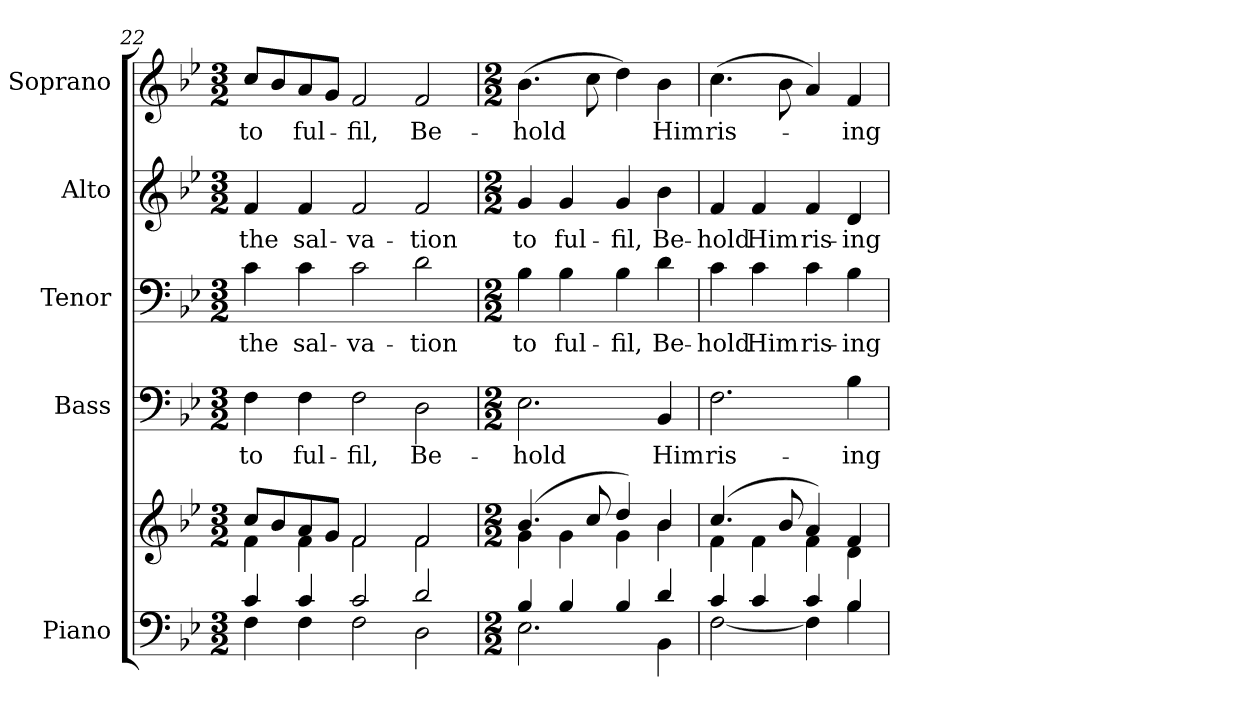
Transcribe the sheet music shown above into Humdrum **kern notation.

**kern	**kern	**kern	**text	**kern	**text	**kern	**text	**kern	**text
*part5	*part5	*part4	*part4	*part3	*part3	*part2	*part2	*part1	*part1
*staff6	*staff5	*staff4	*staff4	*staff3	*staff3	*staff2	*staff2	*staff1	*staff1
*I"Piano	*	*I"Bass	*	*I"Tenor	*	*I"Alto	*	*I"Soprano	*
*I'Pno.	*	*I'B.	*	*I'T.	*	*I'A.	*	*I'S.	*
*clefF4	*clefG2	*clefF4	*	*clefF4	*	*clefG2	*	*clefG2	*
*k[b-e-]	*k[b-e-]	*k[b-e-]	*	*k[b-e-]	*	*k[b-e-]	*	*k[b-e-]	*
*g:	*g:	*g:	*	*g:	*	*g:	*	*g:	*
*M3/2	*M3/2	*M3/2	*	*M3/2	*	*M3/2	*	*M3/2	*
=22	=22	=22	=22	=22	=22	=22	=22	=22	=22
*^	*^	*	*	*	*	*	*	*	*
!	!	!	!	!	!LO:LY:b:color=#000000	!	!	!	!	!	!
!	!	!	!	!	!	!	!LO:LY:b:color=#000000	!	!	!	!
!	!	!	!	!	!	!	!	!	!LO:LY:b:color=#000000	!	!
!	!	!	!	!	!	!	!	!	!	!	!LO:LY:b:color=#000000
4ci/	4Fi\	8cci/L	4fi\	4Fi\	to	4ci\	the	4fi/	the	8cci/L	to
.	.	8b-i/	.	.	.	.	.	.	.	8b-i/	.
!	!	!	!	!	!LO:LY:b:color=#000000	!	!	!	!	!	!
!	!	!	!	!	!	!	!LO:LY:b:color=#000000	!	!	!	!
!	!	!	!	!	!	!	!	!	!LO:LY:b:color=#000000	!	!
!	!	!	!	!	!	!	!	!	!	!	!LO:LY:b:color=#000000
4ci/	4Fi\	8ai/	4fi\	4Fi\	ful-	4ci\	sal-	4fi/	sal-	8ai/	ful-
.	.	8gi/J	.	.	.	.	.	.	.	8gi/J	.
!	!	!	!	!	!LO:LY:b:color=#000000	!	!	!	!	!	!
!	!	!	!	!	!	!	!LO:LY:b:color=#000000	!	!	!	!
!	!	!	!	!	!	!	!	!	!LO:LY:b:color=#000000	!	!
!	!	!	!	!	!	!	!	!	!	!	!LO:LY:b:color=#000000
2ci/	2Fi\	2fi/	2fi\	2Fi\	-fil,	2ci\	-va-	2fi/	-va-	2fi/	-fil,
!	!	!	!	!	!LO:LY:b:color=#000000	!	!	!	!	!	!
!	!	!	!	!	!	!	!LO:LY:b:color=#000000	!	!	!	!
!	!	!	!	!	!	!	!	!	!LO:LY:b:color=#000000	!	!
!	!	!	!	!	!	!	!	!	!	!	!LO:LY:b:color=#000000
2di/	2Di\	2fi/	2fi\	2Di\	Be-	2di\	-tion	2fi/	-tion	2fi/	Be-
=23	=23	=23	=23	=23	=23	=23	=23	=23	=23	=23	=23
*M2/2	*	*M2/2	*	*M2/2	*	*M2/2	*	*M2/2	*	*M2/2	*
!	!	!	!	!	!LO:LY:b:color=#000000	!	!	!	!	!	!
!	!	!	!	!	!	!	!LO:LY:b:color=#000000	!	!	!	!
!	!	!	!	!	!	!	!	!	!LO:LY:b:color=#000000	!	!
!	!	!	!	!	!	!	!	!	!	!	!LO:LY:b:color=#000000
4B-i/	2.E-i\	(4.b-i/	4gi\	2.E-i\	-hold	4B-i\	to	4gi/	to	(4.b-i\	-hold
!	!	!	!	!	!	!	!LO:LY:b:color=#000000	!	!	!	!
!	!	!	!	!	!	!	!	!	!LO:LY:b:color=#000000	!	!
4B-i/	.	.	4gi\	.	.	4B-i\	ful-	4gi/	ful-	.	.
.	.	8cci/	.	.	.	.	.	.	.	8cci\	.
!	!	!	!	!	!	!	!LO:LY:b:color=#000000	!	!	!	!
!	!	!	!	!	!	!	!	!	!LO:LY:b:color=#000000	!	!
4B-i/	.	4ddi/)	4gi\	.	.	4B-i\	-fil,	4gi/	-fil,	4ddi\)	.
!	!	!	!	!	!LO:LY:b:color=#000000	!	!	!	!	!	!
!	!	!	!	!	!	!	!LO:LY:b:color=#000000	!	!	!	!
!	!	!	!	!	!	!	!	!	!LO:LY:b:color=#000000	!	!
!	!	!	!	!	!	!	!	!	!	!	!LO:LY:b:color=#000000
4di/	4BB-i\	4b-i/	4b-i\	4BB-i/	Him	4di\	Be-	4b-i\	Be-	4b-i\	Him
!!LO:PB:g=z
=24	=24	=24	=24	=24	=24	=24	=24	=24	=24	=24	=24
!	!	!	!	!	!LO:LY:b:color=#000000	!	!	!	!	!	!
!	!	!	!	!	!	!	!LO:LY:b:color=#000000	!	!	!	!
!	!	!	!	!	!	!	!	!	!LO:LY:b:color=#000000	!	!
!	!	!	!	!	!	!	!	!	!	!	!LO:LY:b:color=#000000
4ci/	[<2Fi\	(4.cci/	4fi\	2.Fi\	ris-	4ci\	-hold	4fi/	-hold	(4.cci\	ris-
!	!	!	!	!	!	!	!LO:LY:b:color=#000000	!	!	!	!
!	!	!	!	!	!	!	!	!	!LO:LY:b:color=#000000	!	!
4ci/	.	.	4fi\	.	.	4ci\	Him	4fi/	Him	.	.
.	.	8b-i/	.	.	.	.	.	.	.	8b-i\	.
!	!	!	!	!	!	!	!LO:LY:b:color=#000000	!	!	!	!
!	!	!	!	!	!	!	!	!	!LO:LY:b:color=#000000	!	!
4ci/	4Fi\]	4ai/)	4fi\	.	.	4ci\	ris-	4fi/	ris-	4ai/)	.
!	!	!	!	!	!LO:LY:b:color=#000000	!	!	!	!	!	!
!	!	!	!	!	!	!	!LO:LY:b:color=#000000	!	!	!	!
!	!	!	!	!	!	!	!	!	!LO:LY:b:color=#000000	!	!
!	!	!	!	!	!	!	!	!	!	!	!LO:LY:b:color=#000000
4B-i/	4B-i\	4fi/	4di\	4B-i\	-ing	4B-i\	-ing	4di/	-ing	4fi/	-ing
*v	*v	*	*	*	*	*	*	*	*	*	*
*	*v	*v	*	*	*	*	*	*	*	*
=	=	=	=	=	=	=	=	=	=
*-	*-	*-	*-	*-	*-	*-	*-	*-	*-
